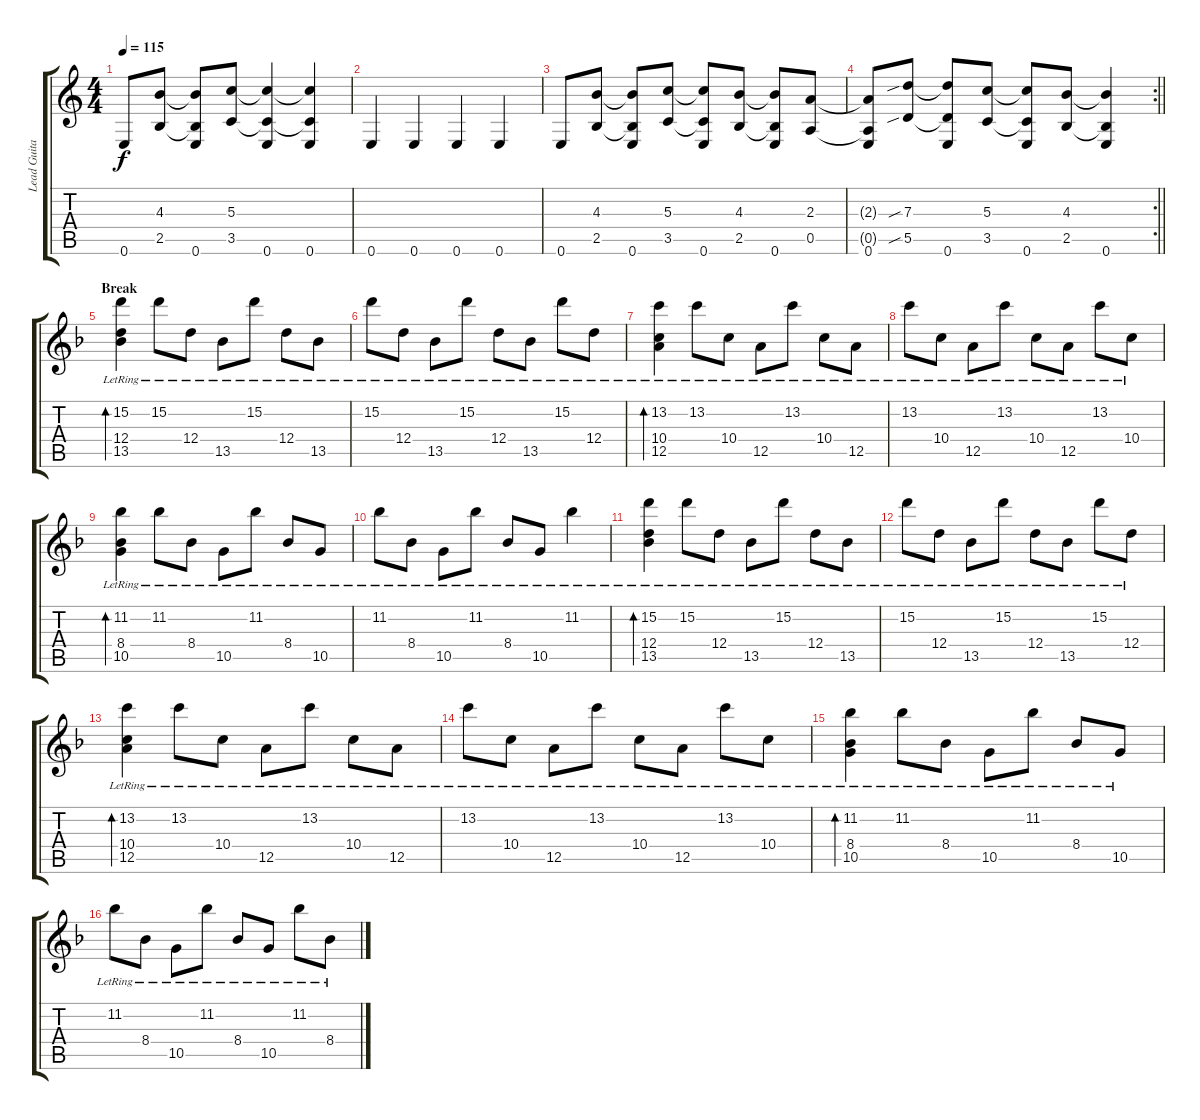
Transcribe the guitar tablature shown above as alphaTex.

\track ("Lead Guitar" "Lead Guita") {instrument overdrivenguitar}
\staff {score tabs}
\tuning (E4 B3 G3 D3 A2 E2) {hide}
\ts (4 4)
\tempo 115
\clef g2
\ks c
0.6.8{dy f} (4.3 2.5).8 (4.3{t} 2.5{t} 0.6).8 (5.3 3.5).8 (5.3{t} 3.5{t} 0.6).4 (5.3{t} 3.5{t} 0.6).4 |
0.6.4 0.6.4 0.6.4 0.6.4 |
0.6.8 (4.3 2.5).8 (4.3{t} 2.5{t} 0.6).8 (5.3 3.5).8 (5.3{t} 3.5{t} 0.6).8 (4.3 2.5).8 (4.3{t} 2.5{t} 0.6).8 (2.3 0.5).8 |
\rc 2
\barLineRight lightlight
(2.3{t} 0.5{t} 0.6).8 (7.3{sib} 5.5{sib}).8 (7.3{t} 5.5{t} 0.6).8 (5.3 3.5).8 (5.3{t} 3.5{t} 0.6).8 (4.3 2.5).8 (4.3{t} 2.5{t} 0.6).4 |
\section ("" "Break")
\ks f
(15.2{lr} 12.4{lr} 13.5{lr}).4{bd 120 volume 11 instrument electricguitarjazz} 15.2{lr}.8 12.4{lr}.8 13.5{lr}.8 15.2{lr}.8 12.4{lr}.8 13.5{lr}.8 |
15.2{lr}.8 12.4{lr}.8 13.5{lr}.8 15.2{lr}.8 12.4{lr}.8 13.5{lr}.8 15.2{lr}.8 12.4{lr}.8 |
(13.2{lr} 10.4{lr} 12.5{lr}).4{bd 120} 13.2{lr}.8 10.4{lr}.8 12.5{lr}.8 13.2{lr}.8 10.4{lr}.8 12.5{lr}.8 |
13.2{lr}.8 10.4{lr}.8 12.5{lr}.8 13.2{lr}.8 10.4{lr}.8 12.5{lr}.8 13.2{lr}.8 10.4{lr}.8 |
(11.2{lr} 8.4{lr} 10.5{lr}).4{bd 120} 11.2{lr}.8 8.4{lr}.8 10.5{lr}.8 11.2{lr}.8 8.4{lr}.8 10.5{lr}.8 |
11.2{lr}.8 8.4{lr}.8 10.5{lr}.8 11.2{lr}.8 8.4{lr}.8 10.5{lr}.8 11.2{lr}.4 |
(15.2{lr} 12.4{lr} 13.5{lr}).4{bd 120} 15.2{lr}.8 12.4{lr}.8 13.5{lr}.8 15.2{lr}.8 12.4{lr}.8 13.5{lr}.8 |
15.2{lr}.8 12.4{lr}.8 13.5{lr}.8 15.2{lr}.8 12.4{lr}.8 13.5{lr}.8 15.2{lr}.8 12.4{lr}.8 |
(13.2{lr} 10.4{lr} 12.5{lr}).4{bd 120} 13.2{lr}.8 10.4{lr}.8 12.5{lr}.8 13.2{lr}.8 10.4{lr}.8 12.5{lr}.8 |
13.2{lr}.8 10.4{lr}.8 12.5{lr}.8 13.2{lr}.8 10.4{lr}.8 12.5{lr}.8 13.2{lr}.8 10.4{lr}.8 |
(11.2{lr} 8.4{lr} 10.5{lr}).4{bd 120} 11.2{lr}.8 8.4{lr}.8 10.5{lr}.8 11.2{lr}.8 8.4{lr}.8 10.5{lr}.8 |
11.2{lr}.8 8.4{lr}.8 10.5{lr}.8 11.2{lr}.8 8.4{lr}.8 10.5{lr}.8 11.2{lr}.8 8.4{lr}.8
